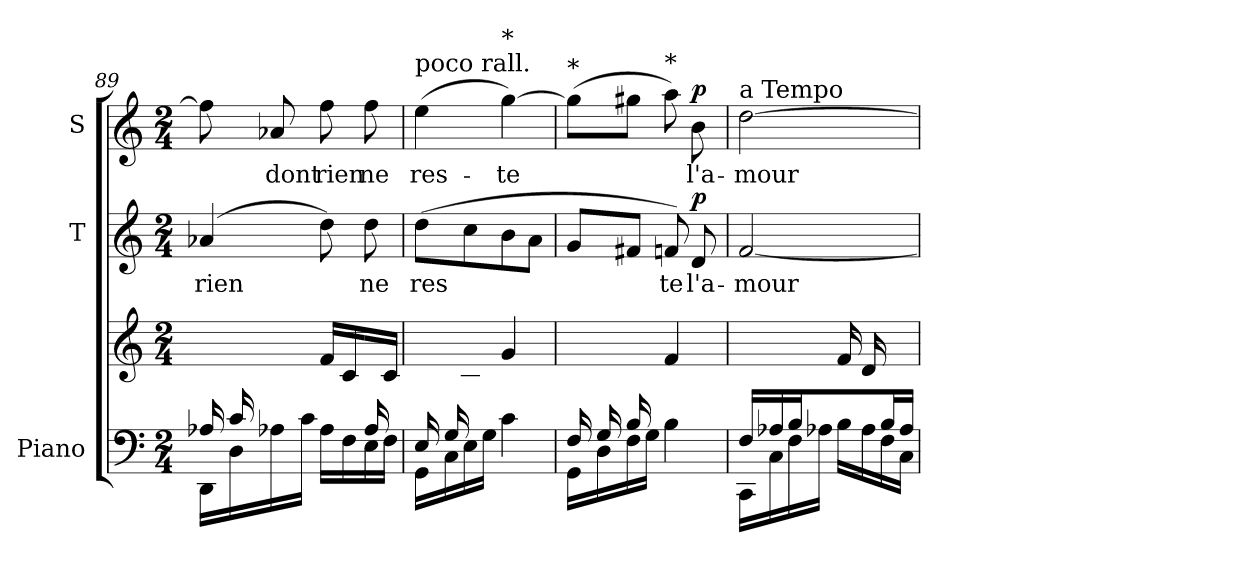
**kern	**kern	**kern	**text	**dynam	**kern	**text	**dynam
*part3	*part3	*part2	*part2	*part2	*part1	*part1	*part1
*staff4	*staff3	*staff2	*staff2	*staff2	*staff1	*staff1	*staff1
*I"Piano	*	*I"T	*	*	*I"S	*	*
*I'Pno.	*	*I'T	*	*	*I'S	*	*
*clefF4	*clefG2	*clefG2	*	*	*	*	*
*k[]	*k[]	*k[]	*	*	*k[]	*	*
*C:	*C:	*C:	*	*	*C:	*	*
*M2/4	*M2/4	*M2/4	*	*	*M2/4	*	*
=89	=89	=89	=89	=89	=89	=89	=89
*^	*	*	*	*	*	*	*
16A-X/LL	16DD\LL	8ryy	(4a-X/	rien	.	8ff\]	.	.
16c/	16D\	.	.	.	.	.	.	.
4ryy	16A-X\	16f/	.	.	.	8a-X/	dont	.
.	16c\JJ	16a-X/JJ	.	.	.	.	.	.
.	16A-\LL	16f/LL	8dd\)	.	.	8ff\	rien	.
.	16F\	16c/	.	.	.	.	.	.
16A-/	16E\	16ryy	8dd\	ne	.	8ff\	ne	.
16ryy	16F\JJ	16c/JJ	.	.	.	.	.	.
=90	=90	=90	=90	=90	=90	=90	=90	=90
!	!	!	!	!	!	!LO:TX:a:t=poco rall.	!	!
16E/LL	16GG\LL	8ryy	(8dd\L	res	.	(4ee\	res-	.
16G/	16C\	.	.	.	.	.	.	.
4.ryy	16E\	16c/	8cc\	.	.	.	.	.
.	16G\JJ	16e/JJ	.	.	.	.	.	.
!	!	!	!	!	!	!LO:TX:a:t=*	!	!
.	4c\	4g/	8b\	-	.	[4gg\)	-te	.
.	.	.	8a\J	.	.	.	.	.
=91	=91	=91	=91	=91	=91	=91	=91	=91
!	!	!	!	!	!	!LO:TX:a:t=*	!	!
16F/LL	16GG\LL	8.ryy	8g/L	-	.	(8gg\L]	.	.
16G/	16D\	.	.	.	.	.	.	.
16B/	16F\	.	8f#X/J	.	.	8gg#X\J	.	.
4ryy	16G\JJ	16d/JJ	.	.	.	.	.	.
!	!	!	!	!	!	!LO:TX:a:t=*	!	!
.	4B\	4f/	8fn/)	-te	.	8aa\)	.	.
!	!	!	!	!	!LO:DY:a	!	!	!LO:DY:a
.	.	.	8d/	l'a-	p	8b\	l'a-	p
16ryy	.	.	.	.	.	.	.	.
=92	=92	=92	=92	=92	=92	=92	=92	=92
!	!	!	!	!	!	!LO:TX:a:t=a Tempo	!	!
16F/LL	16CC\LL	8.ryy	[2f/	-mour	.	[2dd\	-mour	.
16A-X/	16C\	.	.	.	.	.	.	.
16B/	16F\	.	.	.	.	.	.	.
8.ryy	16A-X\JJ	16d/JJ	.	.	.	.	.	.
.	16B\LL	16f/LL	.	.	.	.	.	.
.	16A-\	16d/	.	.	.	.	.	.
16B/	16F\	8ryy	.	.	.	.	.	.
16A-/JJ	16C\JJ	.	.	.	.	.	.	.
*v	*v	*	*	*	*	*	*	*
=	=	=	=	=	=	=	=
*-	*-	*-	*-	*-	*-	*-	*-
